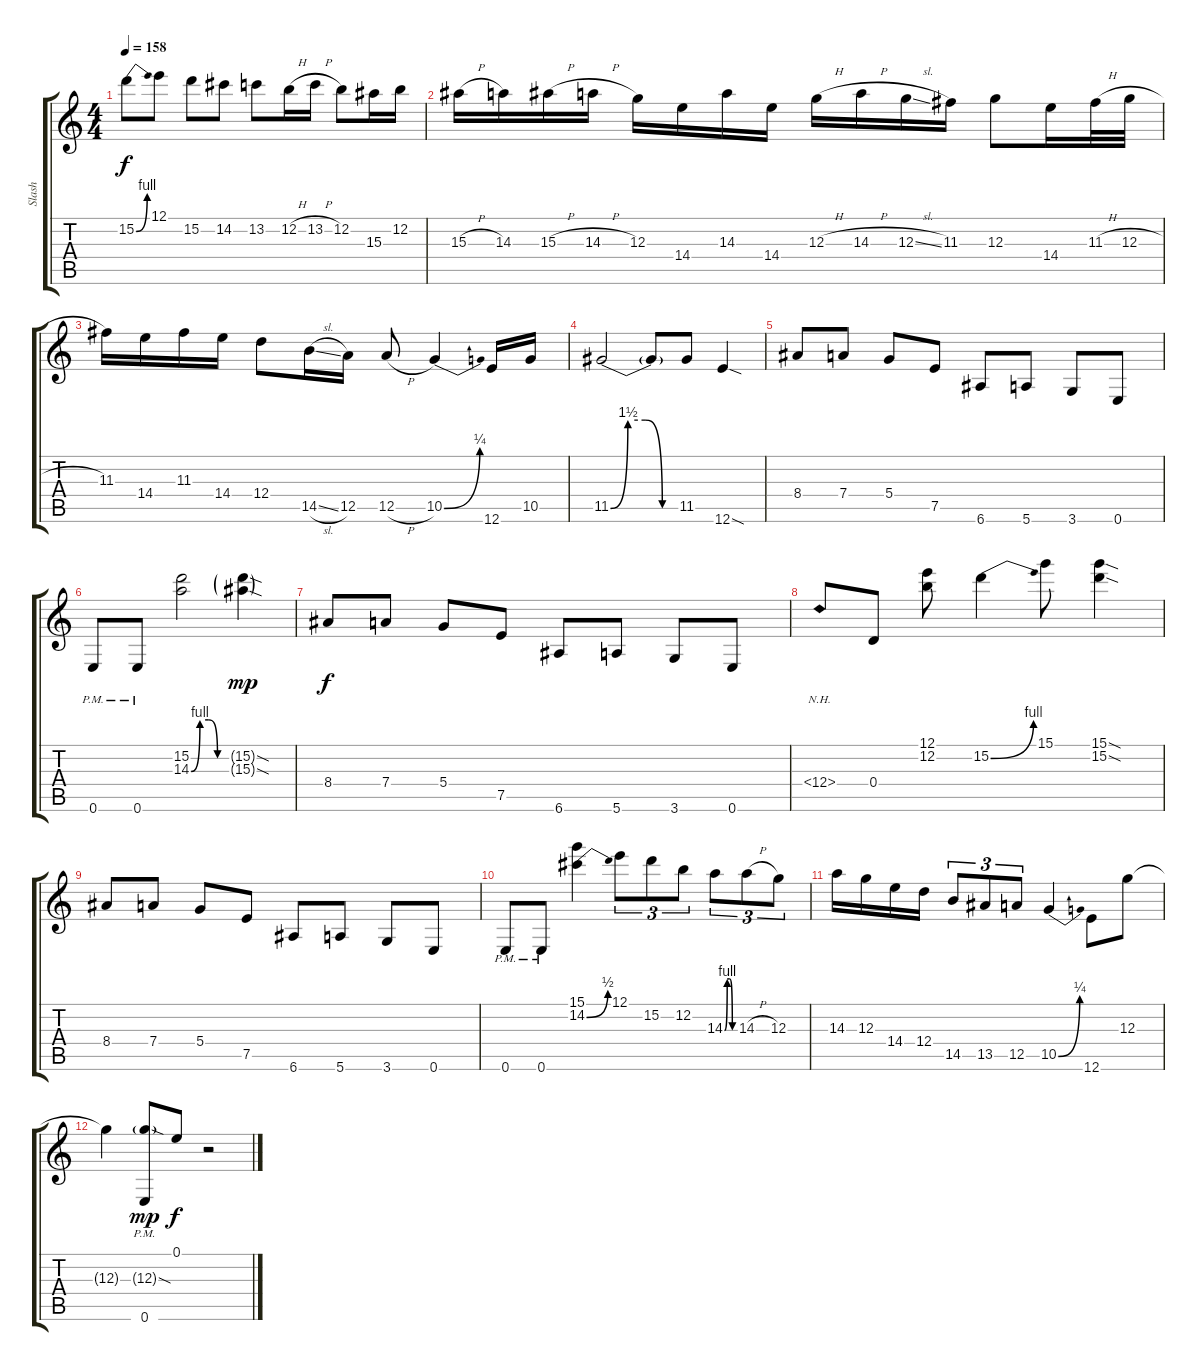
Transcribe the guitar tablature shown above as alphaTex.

\track ("Slash" "Slash") {instrument distortionguitar}
\staff {score tabs}
\tuning (E4 B3 G3 D3 A2 E2) {hide}
\ts (4 4)
\tempo 158
\clef g2
\ks c
15.2{be (bend 0 0 60 4)}.8{dy f} 12.1.8 15.2.8 14.2.8 13.2.8 12.2{h}.16 13.2{h}.16 12.2.8 15.3.16 12.2.16 |
15.3{h}.16 14.3.16 15.3{h}.16 14.3{h}.16 12.3.16 14.4.16 14.3.16 14.4.16 12.3{h}.16 14.3{h}.16 12.3{sl}.16 11.3.16 12.3.8 14.4.16 11.3{h}.32 12.3{h}.32 |
11.3.16 14.4.16 11.3.16 14.4.16 12.4.8 14.5{sl}.16 12.5.16 12.5{h}.8 10.5{be (bend 0 0 60 1)}.4 12.6.16 10.5.16 |
11.5{be (custom 0 0 15 6 30 6 45 0 60 0)}.2 11.5{t}.8 11.5.8 12.6{sod}.4 |
8.4.8 7.4.8 5.4.8 7.5.8 6.6.8 5.6.8 3.6.8 0.6.8 |
0.6{pm}.8 0.6{pm}.8 (15.2 14.3{be (custom 0 0 15 4 30 4 45 0 60 0)}).2 (15.2{sod g} 15.3{sod g}).4{dy mp} |
8.4.8{dy f} 7.4.8 5.4.8 7.5.8 6.6.8 5.6.8 3.6.8 0.6.8 |
12.4{nh}.8 0.4.8 (12.1 12.2).8 15.2{be (bend 0 0 60 4)}.4 15.1.8 (15.1{sod} 15.2{sod}).4 |
8.4.8 7.4.8 5.4.8 7.5.8 6.6.8 5.6.8 3.6.8 0.6.8 |
0.6{pm}.8 0.6{pm}.8 (15.1 14.2{be (bend 0 0 60 2)}).4 12.1.8{tu (3 2)} 15.2.8{tu (3 2)} 12.2.8{tu (3 2)} 14.3{be (custom 0 0 15 4 30 4 45 0 60 0)}.8{tu (3 2)} 14.3{h}.8{tu (3 2)} 12.3.8{tu (3 2)} |
14.3.16 12.3.16 14.4.16 12.4.16 14.5.8{tu (3 2)} 13.5.8{tu (3 2)} 12.5.8{tu (3 2)} 10.5{be (bend 0 0 60 1)}.4 12.6.8 12.3.8 |
12.3{t}.4 (12.3{sod g} 0.6{pm}).8{dy mp} 0.1.8{dy f} r.2
